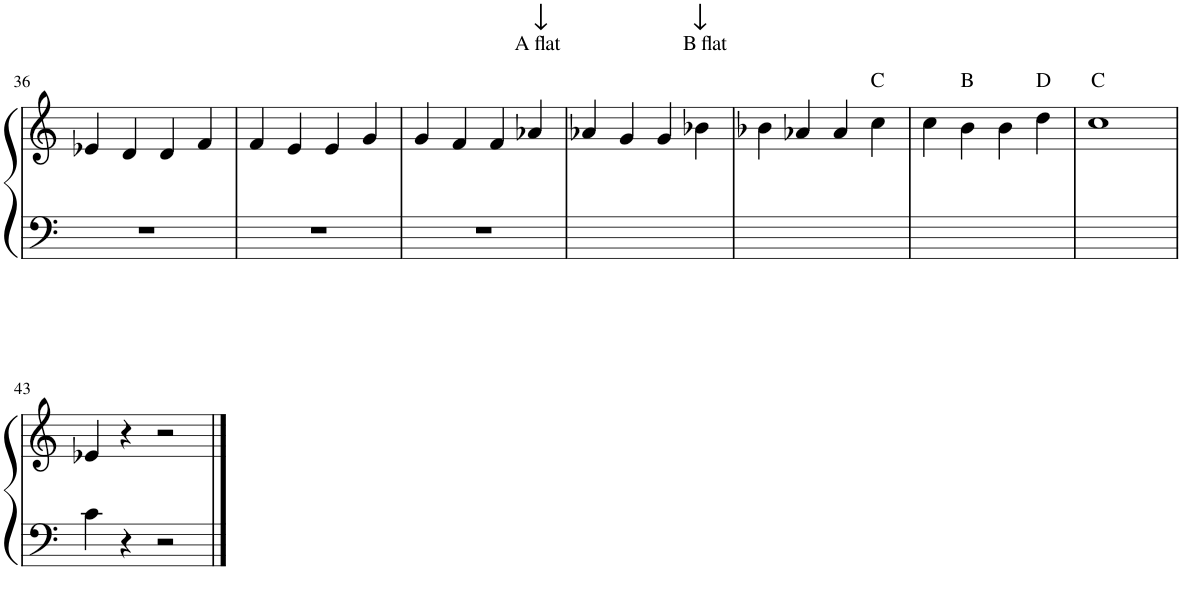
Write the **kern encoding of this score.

**kern	**kern
*part1	*part1
*staff2	*staff1
*I"Piano	*
*I'Pno.	*
!!LO:PB:g=z
*clefF4	*clefG2
*k[]	*k[]
*M4/4	*M4/4
=36	=36
1r	4e-X/
.	4d/
.	4d/
.	4f/
=37	=37
1r	4f/
.	4e/
.	4e/
.	4g/
=38	=38
1r	4g/
.	4f/
.	4f/
!	!LO:TX:a:t=A flat
!	!LO:TX:a:t=↓
.	4a-X/
=39	=39
4ryy	4a-X/
4ryy	4g/
4ryy	4g/
!	!LO:TX:a:t=B flat
!	!LO:TX:a:t=↓
4ryy	4b-X\
=40	=40
1ryy	4b-X\
.	4a-X/
.	4a-/
!	!LO:TX:a:t=C
.	4cc\
=41	=41
1ryy	4cc\
!	!LO:TX:a:t=B
.	4b\
.	4b\
!	!LO:TX:a:t=D
.	4dd\
=42	=42
!	!LO:TX:a:t=C
1ryy	1cc
!!LO:LB:g=z
=43	=43
4c\	4e-X/
4r	4r
2r	2r
==	==
*-	*-
